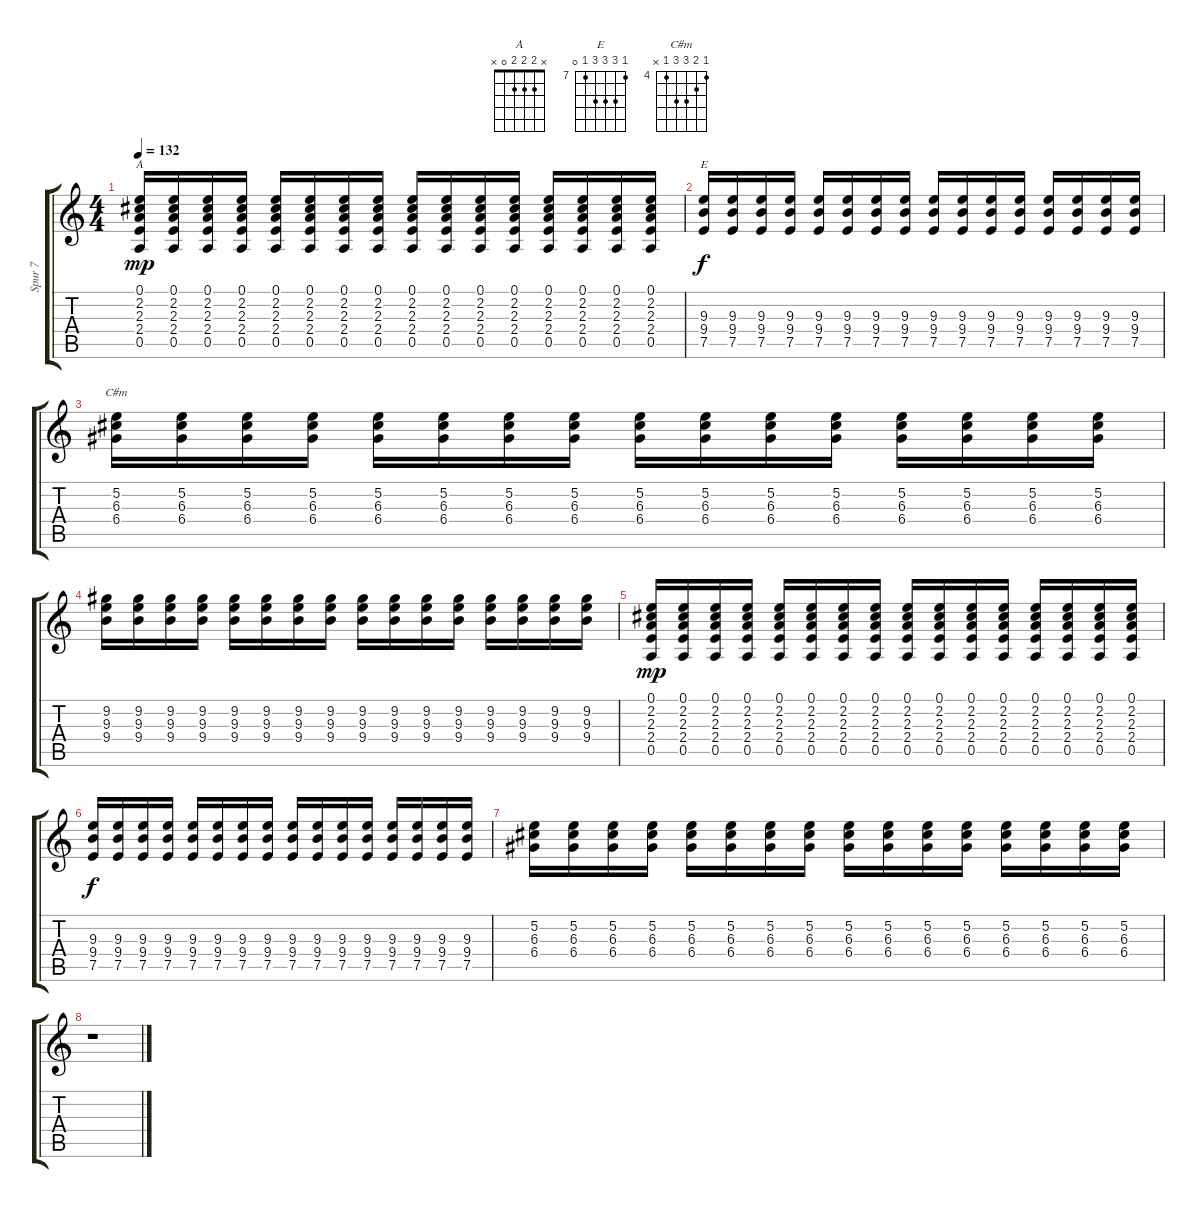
\track ("Spur 7" "Spur 7") {instrument acousticguitarnylon}
\staff {score tabs}
\tuning (E4 B3 G3 D3 A2 E2) {hide}
\chord ("A" x 2 2 2 0 x)
\chord ("E" 7 9 9 9 7 0) {firstfret 7}
\chord ("C#m" 4 5 6 6 4 x) {firstfret 4}
\ts (4 4)
\tempo 132
\clef g2
\ks c
(0.1 2.2 2.3 2.4 0.5).16{ch "A" dy mp} (0.1 2.2 2.3 2.4 0.5).16 (0.1 2.2 2.3 2.4 0.5).16 (0.1 2.2 2.3 2.4 0.5).16 (0.1 2.2 2.3 2.4 0.5).16 (0.1 2.2 2.3 2.4 0.5).16 (0.1 2.2 2.3 2.4 0.5).16 (0.1 2.2 2.3 2.4 0.5).16 (0.1 2.2 2.3 2.4 0.5).16 (0.1 2.2 2.3 2.4 0.5).16 (0.1 2.2 2.3 2.4 0.5).16 (0.1 2.2 2.3 2.4 0.5).16 (0.1 2.2 2.3 2.4 0.5).16 (0.1 2.2 2.3 2.4 0.5).16 (0.1 2.2 2.3 2.4 0.5).16 (0.1 2.2 2.3 2.4 0.5).16 |
(9.3 9.4 7.5).16{ch "E" dy f} (9.3 9.4 7.5).16 (9.3 9.4 7.5).16 (9.3 9.4 7.5).16 (9.3 9.4 7.5).16 (9.3 9.4 7.5).16 (9.3 9.4 7.5).16 (9.3 9.4 7.5).16 (9.3 9.4 7.5).16 (9.3 9.4 7.5).16 (9.3 9.4 7.5).16 (9.3 9.4 7.5).16 (9.3 9.4 7.5).16 (9.3 9.4 7.5).16 (9.3 9.4 7.5).16 (9.3 9.4 7.5).16 |
(5.2 6.3 6.4).16{ch "C#m"} (5.2 6.3 6.4).16 (5.2 6.3 6.4).16 (5.2 6.3 6.4).16 (5.2 6.3 6.4).16 (5.2 6.3 6.4).16 (5.2 6.3 6.4).16 (5.2 6.3 6.4).16 (5.2 6.3 6.4).16 (5.2 6.3 6.4).16 (5.2 6.3 6.4).16 (5.2 6.3 6.4).16 (5.2 6.3 6.4).16 (5.2 6.3 6.4).16 (5.2 6.3 6.4).16 (5.2 6.3 6.4).16 |
(9.2 9.3 9.4).16 (9.2 9.3 9.4).16 (9.2 9.3 9.4).16 (9.2 9.3 9.4).16 (9.2 9.3 9.4).16 (9.2 9.3 9.4).16 (9.2 9.3 9.4).16 (9.2 9.3 9.4).16 (9.2 9.3 9.4).16 (9.2 9.3 9.4).16 (9.2 9.3 9.4).16 (9.2 9.3 9.4).16 (9.2 9.3 9.4).16 (9.2 9.3 9.4).16 (9.2 9.3 9.4).16 (9.2 9.3 9.4).16 |
(0.1 2.2 2.3 2.4 0.5).16{dy mp} (0.1 2.2 2.3 2.4 0.5).16 (0.1 2.2 2.3 2.4 0.5).16 (0.1 2.2 2.3 2.4 0.5).16 (0.1 2.2 2.3 2.4 0.5).16 (0.1 2.2 2.3 2.4 0.5).16 (0.1 2.2 2.3 2.4 0.5).16 (0.1 2.2 2.3 2.4 0.5).16 (0.1 2.2 2.3 2.4 0.5).16 (0.1 2.2 2.3 2.4 0.5).16 (0.1 2.2 2.3 2.4 0.5).16 (0.1 2.2 2.3 2.4 0.5).16 (0.1 2.2 2.3 2.4 0.5).16 (0.1 2.2 2.3 2.4 0.5).16 (0.1 2.2 2.3 2.4 0.5).16 (0.1 2.2 2.3 2.4 0.5).16 |
(9.3 9.4 7.5).16{dy f} (9.3 9.4 7.5).16 (9.3 9.4 7.5).16 (9.3 9.4 7.5).16 (9.3 9.4 7.5).16 (9.3 9.4 7.5).16 (9.3 9.4 7.5).16 (9.3 9.4 7.5).16 (9.3 9.4 7.5).16 (9.3 9.4 7.5).16 (9.3 9.4 7.5).16 (9.3 9.4 7.5).16 (9.3 9.4 7.5).16 (9.3 9.4 7.5).16 (9.3 9.4 7.5).16 (9.3 9.4 7.5).16 |
(5.2 6.3 6.4).16 (5.2 6.3 6.4).16 (5.2 6.3 6.4).16 (5.2 6.3 6.4).16 (5.2 6.3 6.4).16 (5.2 6.3 6.4).16 (5.2 6.3 6.4).16 (5.2 6.3 6.4).16 (5.2 6.3 6.4).16 (5.2 6.3 6.4).16 (5.2 6.3 6.4).16 (5.2 6.3 6.4).16 (5.2 6.3 6.4).16 (5.2 6.3 6.4).16 (5.2 6.3 6.4).16 (5.2 6.3 6.4).16 |
r.1
